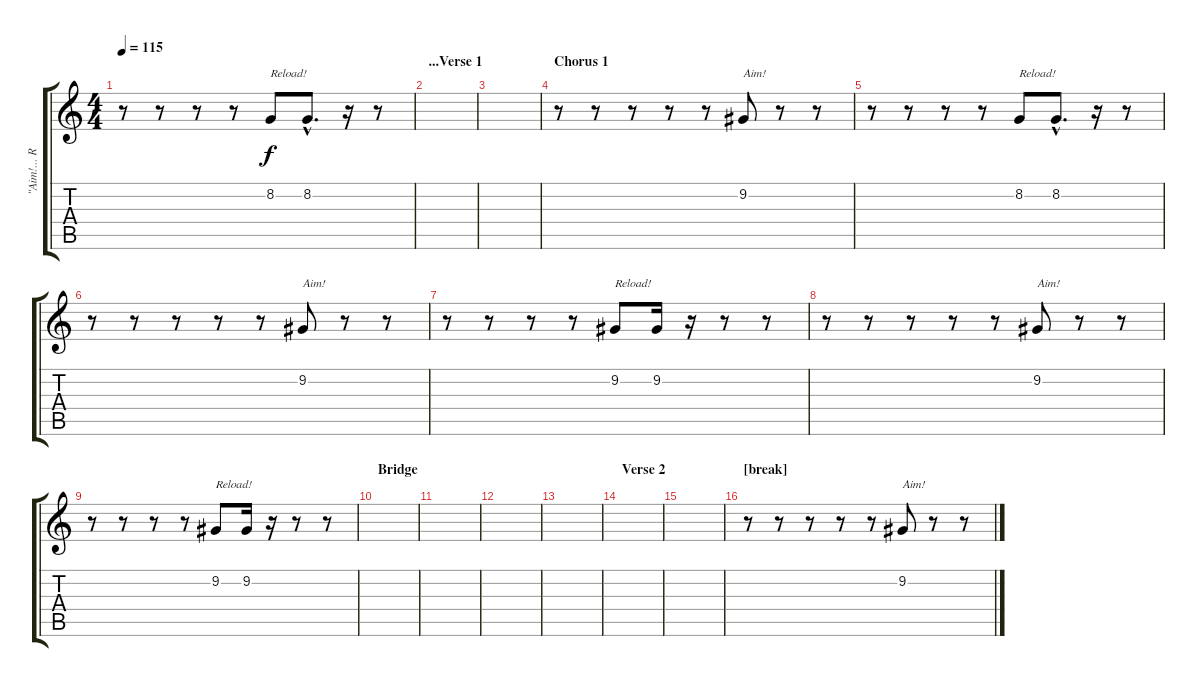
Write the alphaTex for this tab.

\track ("\"Aim!... Reload!\"" "\"Aim!... R") {instrument cello}
\staff {score tabs}
\tuning (E4 B3 G3 D3 A2 E2) {hide}
\ts (4 4)
\tempo 115
\clef g2
\ks c
r.8{dy f} r.8 r.8 r.8 8.2.8{txt "Reload!" balance 8} 8.2{hac}.8{d} r.16 r.8 |
\section ("" "...Verse 1")
|
|
\section ("" "Chorus 1")
r.8 r.8 r.8 r.8 r.8 9.2.8{txt "Aim!" balance 8} r.8 r.8 |
r.8 r.8 r.8 r.8 8.2.8{txt "Reload!" balance 4} 8.2{hac}.8{d} r.16 r.8 |
r.8 r.8 r.8 r.8 r.8 9.2.8{txt "Aim!" balance 4} r.8 r.8 |
r.8 r.8 r.8 r.8 9.2.8{txt "Reload!"} 9.2.16 r.16 r.8 r.8 |
r.8 r.8 r.8 r.8 r.8 9.2.8{txt "Aim!" balance 4} r.8 r.8 |
r.8 r.8 r.8 r.8 9.2.8{txt "Reload!" balance 8} 9.2.16 r.16 r.8 r.8 |
\section ("" "Bridge")
|
|
|
|
\section ("" "Verse 2")
|
|
\section ("" "[break]")
r.8 r.8 r.8 r.8 r.8 9.2.8{txt "Aim!" balance 4} r.8 r.8
